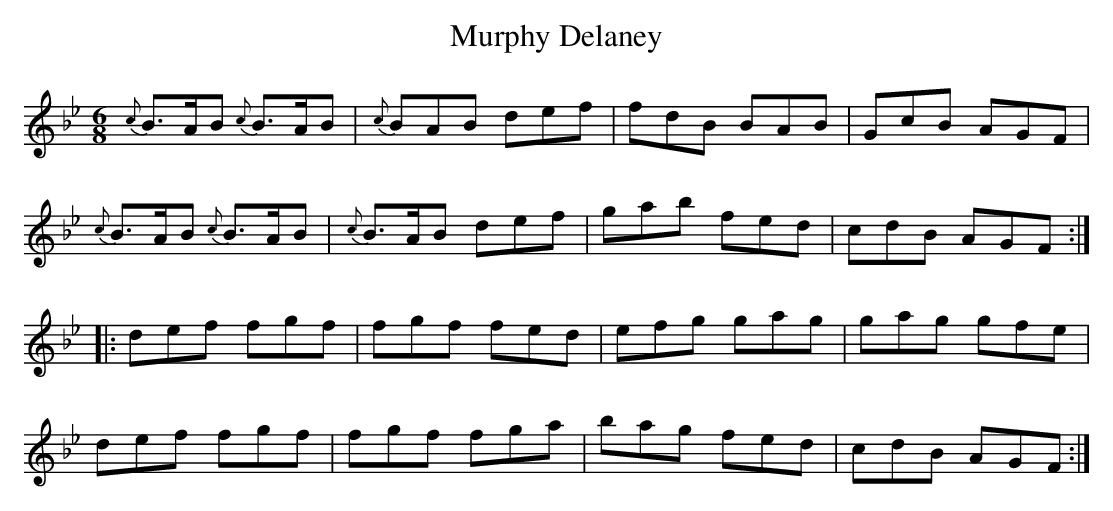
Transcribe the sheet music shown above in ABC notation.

X:1
T:Murphy Delaney
M:6/8
L:1/8
K:Bb
{c}B>AB {c}B>AB|{c}BAB def|fdB BAB|GcB AGF|
{c}B>AB {c}B>AB|{c}B>AB def|gab fed|cdB AGF:|
|:def fgf|fgf fed|efg gag|gag gfe|
def fgf|fgf fga|bag fed|cdB AGF:|
